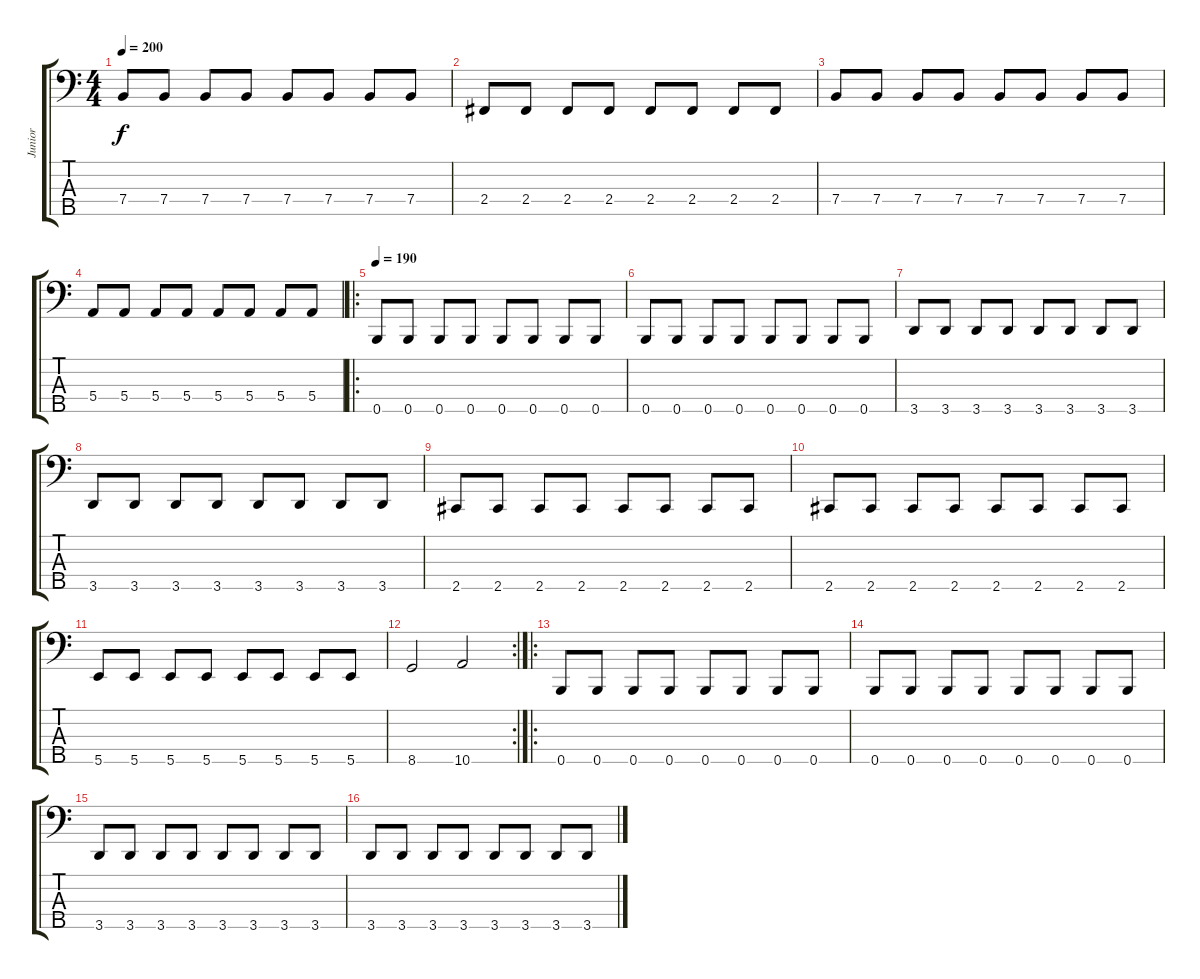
\track ("Junior" "Junior") {instrument electricbasspick}
\staff {score tabs}
\tuning (G2 D2 A1 E1 B0) {hide}
\ts (4 4)
\tempo 200
\clef f4
\ks c
7.4.8{dy f} 7.4.8 7.4.8 7.4.8 7.4.8 7.4.8 7.4.8 7.4.8 |
2.4.8 2.4.8 2.4.8 2.4.8 2.4.8 2.4.8 2.4.8 2.4.8 |
7.4.8 7.4.8 7.4.8 7.4.8 7.4.8 7.4.8 7.4.8 7.4.8 |
5.4.8 5.4.8 5.4.8 5.4.8 5.4.8 5.4.8 5.4.8 5.4.8 |
\ro
\tempo 190
0.5.8 0.5.8 0.5.8 0.5.8 0.5.8 0.5.8 0.5.8 0.5.8 |
0.5.8 0.5.8 0.5.8 0.5.8 0.5.8 0.5.8 0.5.8 0.5.8 |
3.5.8 3.5.8 3.5.8 3.5.8 3.5.8 3.5.8 3.5.8 3.5.8 |
3.5.8 3.5.8 3.5.8 3.5.8 3.5.8 3.5.8 3.5.8 3.5.8 |
2.5.8 2.5.8 2.5.8 2.5.8 2.5.8 2.5.8 2.5.8 2.5.8 |
2.5.8 2.5.8 2.5.8 2.5.8 2.5.8 2.5.8 2.5.8 2.5.8 |
5.5.8 5.5.8 5.5.8 5.5.8 5.5.8 5.5.8 5.5.8 5.5.8 |
\rc 2
8.5.2 10.5.2 |
\ro
0.5.8 0.5.8 0.5.8 0.5.8 0.5.8 0.5.8 0.5.8 0.5.8 |
0.5.8 0.5.8 0.5.8 0.5.8 0.5.8 0.5.8 0.5.8 0.5.8 |
3.5.8 3.5.8 3.5.8 3.5.8 3.5.8 3.5.8 3.5.8 3.5.8 |
3.5.8 3.5.8 3.5.8 3.5.8 3.5.8 3.5.8 3.5.8 3.5.8
